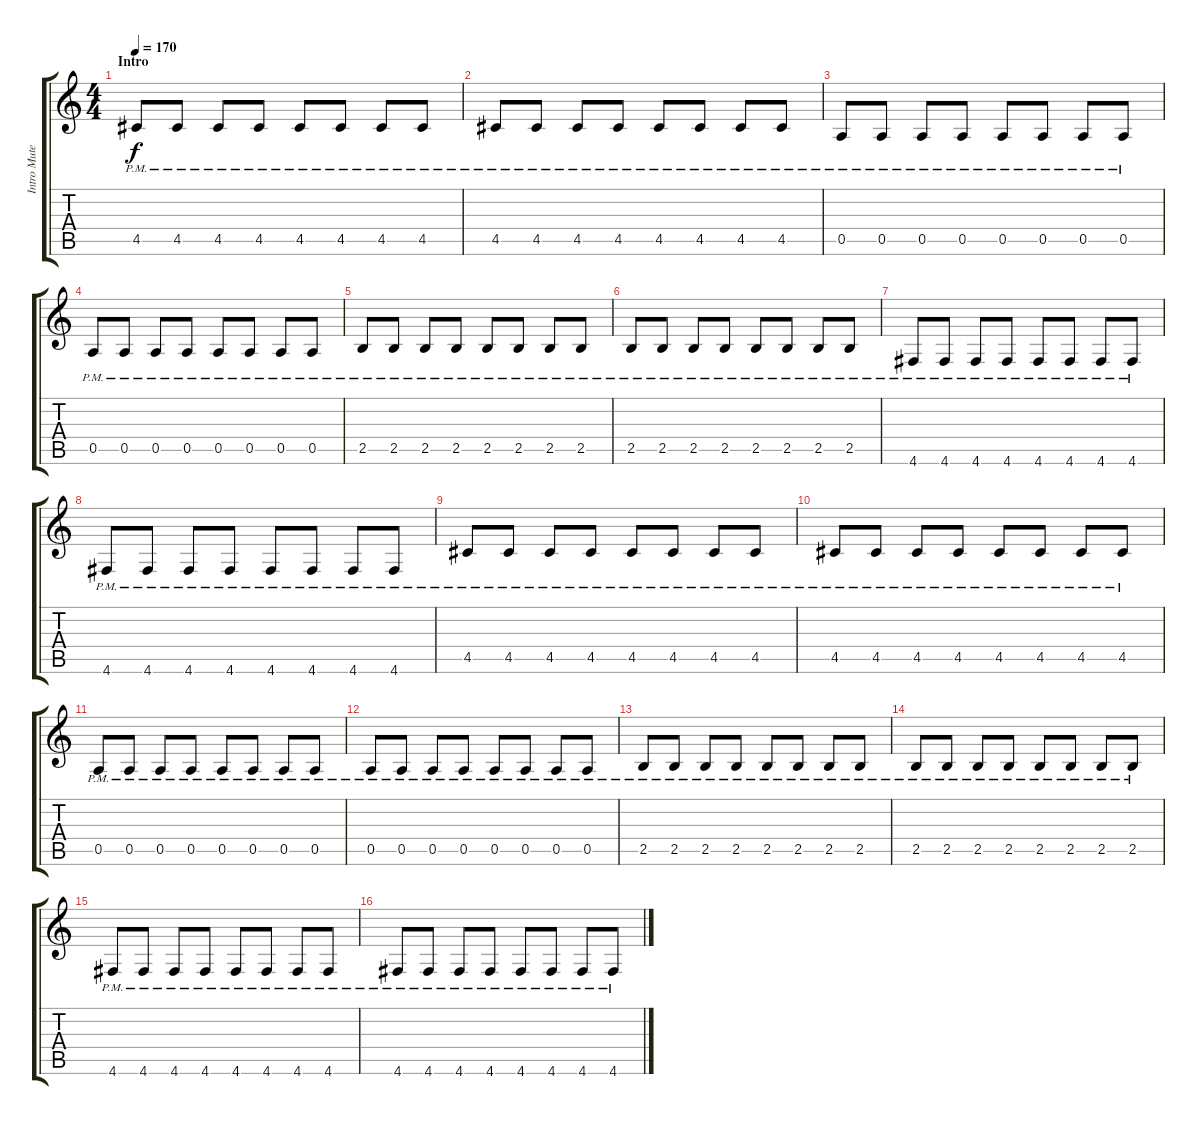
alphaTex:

\track ("Intro Muted Guitar" "Intro Mute") {instrument electricguitarmuted}
\staff {score tabs}
\tuning (E4 B3 G3 D3 A2 D2) {hide}
\ts (4 4)
\section ("" "Intro")
\tempo 170
\clef g2
\ks c
4.5{pm}.8{dy f instrument electricguitarmuted} 4.5{pm}.8 4.5{pm}.8 4.5{pm}.8 4.5{pm}.8 4.5{pm}.8 4.5{pm}.8 4.5{pm}.8 |
4.5{pm}.8 4.5{pm}.8 4.5{pm}.8 4.5{pm}.8 4.5{pm}.8 4.5{pm}.8 4.5{pm}.8 4.5{pm}.8 |
0.5{pm}.8 0.5{pm}.8 0.5{pm}.8 0.5{pm}.8 0.5{pm}.8 0.5{pm}.8 0.5{pm}.8 0.5{pm}.8 |
0.5{pm}.8 0.5{pm}.8 0.5{pm}.8 0.5{pm}.8 0.5{pm}.8 0.5{pm}.8 0.5{pm}.8 0.5{pm}.8 |
2.5{pm}.8 2.5{pm}.8 2.5{pm}.8 2.5{pm}.8 2.5{pm}.8 2.5{pm}.8 2.5{pm}.8 2.5{pm}.8 |
2.5{pm}.8 2.5{pm}.8 2.5{pm}.8 2.5{pm}.8 2.5{pm}.8 2.5{pm}.8 2.5{pm}.8 2.5{pm}.8 |
4.6{pm}.8 4.6{pm}.8 4.6{pm}.8 4.6{pm}.8 4.6{pm}.8 4.6{pm}.8 4.6{pm}.8 4.6{pm}.8 |
4.6{pm}.8 4.6{pm}.8 4.6{pm}.8 4.6{pm}.8 4.6{pm}.8 4.6{pm}.8 4.6{pm}.8 4.6{pm}.8 |
4.5{pm}.8 4.5{pm}.8 4.5{pm}.8 4.5{pm}.8 4.5{pm}.8 4.5{pm}.8 4.5{pm}.8 4.5{pm}.8 |
4.5{pm}.8 4.5{pm}.8 4.5{pm}.8 4.5{pm}.8 4.5{pm}.8 4.5{pm}.8 4.5{pm}.8 4.5{pm}.8 |
0.5{pm}.8 0.5{pm}.8 0.5{pm}.8 0.5{pm}.8 0.5{pm}.8 0.5{pm}.8 0.5{pm}.8 0.5{pm}.8 |
0.5{pm}.8 0.5{pm}.8 0.5{pm}.8 0.5{pm}.8 0.5{pm}.8 0.5{pm}.8 0.5{pm}.8 0.5{pm}.8 |
2.5{pm}.8 2.5{pm}.8 2.5{pm}.8 2.5{pm}.8 2.5{pm}.8 2.5{pm}.8 2.5{pm}.8 2.5{pm}.8 |
2.5{pm}.8 2.5{pm}.8 2.5{pm}.8 2.5{pm}.8 2.5{pm}.8 2.5{pm}.8 2.5{pm}.8 2.5{pm}.8 |
4.6{pm}.8 4.6{pm}.8 4.6{pm}.8 4.6{pm}.8 4.6{pm}.8 4.6{pm}.8 4.6{pm}.8 4.6{pm}.8 |
4.6{pm}.8 4.6{pm}.8 4.6{pm}.8 4.6{pm}.8 4.6{pm}.8 4.6{pm}.8 4.6{pm}.8 4.6{pm}.8
